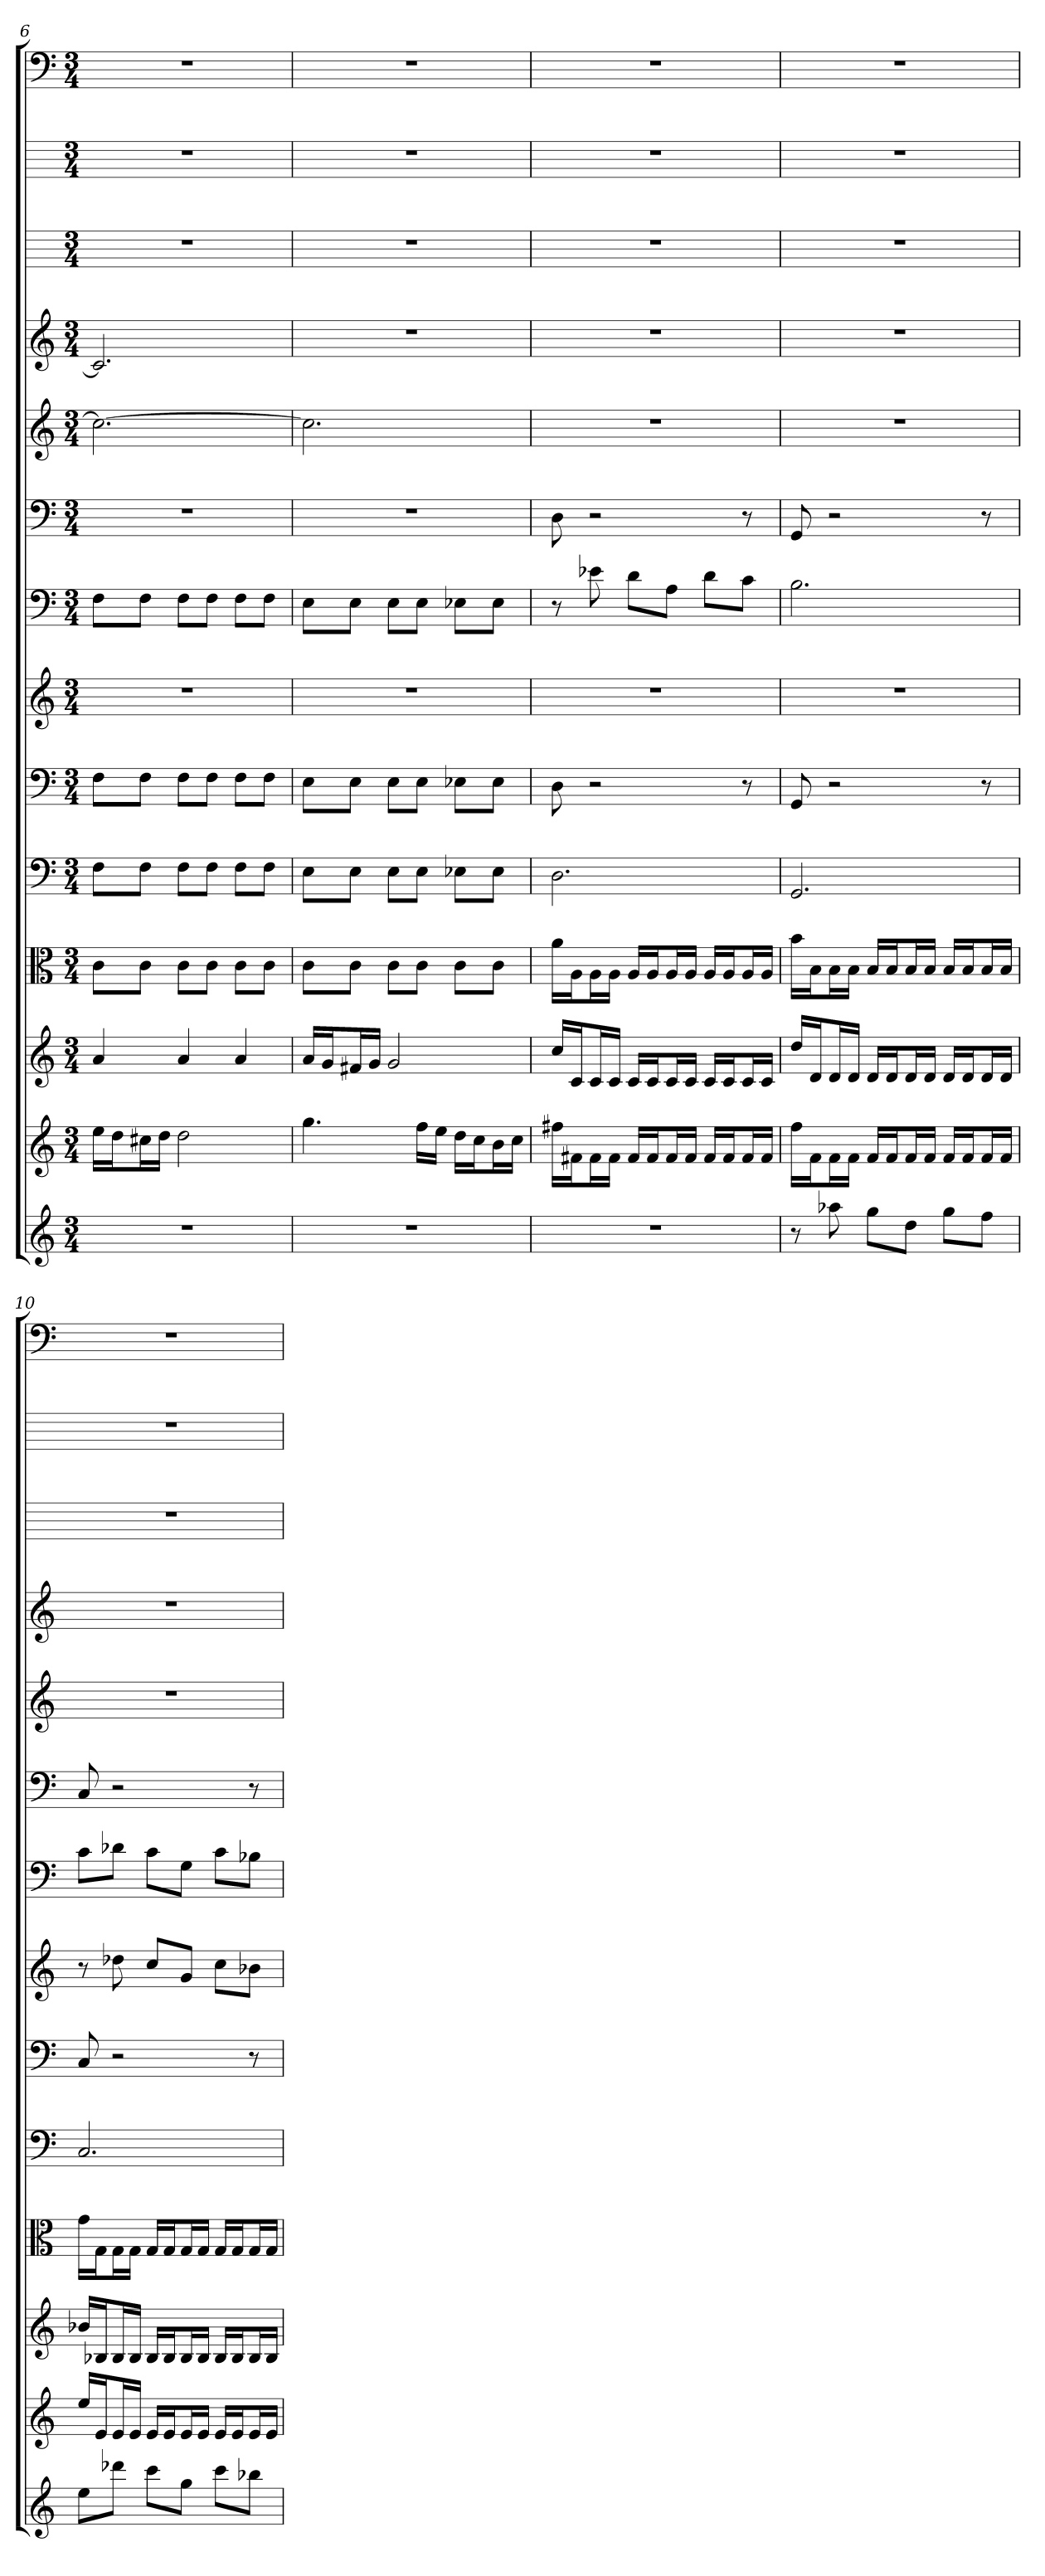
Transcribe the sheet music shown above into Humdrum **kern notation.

**kern	**kern	**kern	**kern	**kern	**kern	**kern	**kern	**kern	**kern	**kern	**kern	**kern	**kern
*part14	*part13	*part12	*part11	*part10	*part9	*part8	*part7	*part6	*part5	*part4	*part3	*part2	*part1
*staff14	*staff13	*staff12	*staff11	*staff10	*staff9	*staff8	*staff7	*staff6	*staff5	*staff4	*staff3	*staff2	*staff1
*	*	*	*clefC3	*clefF4	*clefF4	*	*clefF4	*clefF4	*	*	*	*	*clefF4
*k[]	*k[]	*k[]	*k[]	*k[]	*k[]	*k[]	*k[]	*k[]	*k[]	*k[]	*k[]	*k[]	*k[]
*C:	*C:	*C:	*C:	*C:	*C:	*C:	*C:	*C:	*C:	*C:	*C:	*C:	*C:
*M3/4	*M3/4	*M3/4	*M3/4	*M3/4	*M3/4	*M3/4	*M3/4	*M3/4	*M3/4	*M3/4	*M3/4	*M3/4	*M3/4
=6	=6	=6	=6	=6	=6	=6	=6	=6	=6	=6	=6	=6	=6
2.r	16eeLL	4a	8c\L	8F\L	8F\L	2.r	8F\L	2.r	2.cc_	2.c]	2.r	2.r	2.r
.	16ddJ	.	.	.	.	.	.	.	.	.	.	.	.
.	16cc#XL	.	8c\J	8F\J	8F\J	.	8F\J	.	.	.	.	.	.
.	16ddJJ	.	.	.	.	.	.	.	.	.	.	.	.
.	2dd	4a	8c\L	8F\L	8F\L	.	8F\L	.	.	.	.	.	.
.	.	.	8c\J	8F\J	8F\J	.	8F\J	.	.	.	.	.	.
.	.	4a	8c\L	8F\L	8F\L	.	8F\L	.	.	.	.	.	.
.	.	.	8c\J	8F\J	8F\J	.	8F\J	.	.	.	.	.	.
=7	=7	=7	=7	=7	=7	=7	=7	=7	=7	=7	=7	=7	=7
2.r	4.gg	16aLL	8c\L	8E\L	8E\L	2.r	8E\L	2.r	2.cc]	2.r	2.r	2.r	2.r
.	.	16gJ	.	.	.	.	.	.	.	.	.	.	.
.	.	16f#XL	8c\J	8E\J	8E\J	.	8E\J	.	.	.	.	.	.
.	.	16gJJ	.	.	.	.	.	.	.	.	.	.	.
.	.	2g	8c\L	8E\L	8E\L	.	8E\L	.	.	.	.	.	.
.	16ffLL	.	8c\J	8E\J	8E\J	.	8E\J	.	.	.	.	.	.
.	16eeJJ	.	.	.	.	.	.	.	.	.	.	.	.
.	16ddLL	.	8c\L	8E-X\L	8E-X\L	.	8E-X\L	.	.	.	.	.	.
.	16ccJ	.	.	.	.	.	.	.	.	.	.	.	.
.	16bL	.	8c\J	8E-\J	8E-\J	.	8E-\J	.	.	.	.	.	.
.	16ccJJ	.	.	.	.	.	.	.	.	.	.	.	.
=8	=8	=8	=8	=8	=8	=8	=8	=8	=8	=8	=8	=8	=8
2.r	16ff#XLL	16ccLL	16a\LL	2.D	8D	2.r	8r	8D	2.r	2.r	2.r	2.r	2.r
.	16f#XJ	16cJ	16A\J	.	.	.	.	.	.	.	.	.	.
.	16f#L	16cL	16A\L	.	2r	.	8e-X	2r	.	.	.	.	.
.	16f#JJ	16cJJ	16A\JJ	.	.	.	.	.	.	.	.	.	.
.	16f#LL	16cLL	16A/LL	.	.	.	8d\L	.	.	.	.	.	.
.	16f#J	16cJ	16A/J	.	.	.	.	.	.	.	.	.	.
.	16f#L	16cL	16A/L	.	.	.	8A\J	.	.	.	.	.	.
.	16f#JJ	16cJJ	16A/JJ	.	.	.	.	.	.	.	.	.	.
.	16f#LL	16cLL	16A/LL	.	.	.	8d\L	.	.	.	.	.	.
.	16f#J	16cJ	16A/J	.	.	.	.	.	.	.	.	.	.
.	16f#L	16cL	16A/L	.	8r	.	8c\J	8r	.	.	.	.	.
.	16f#JJ	16cJJ	16A/JJ	.	.	.	.	.	.	.	.	.	.
=9	=9	=9	=9	=9	=9	=9	=9	=9	=9	=9	=9	=9	=9
8r	16ffLL	16ddLL	16b\LL	2.GG	8GG	2.r	2.B	8GG	2.r	2.r	2.r	2.r	2.r
.	16fJ	16dJ	16B\J	.	.	.	.	.	.	.	.	.	.
8aa-X	16fL	16dL	16B\L	.	2r	.	.	2r	.	.	.	.	.
.	16fJJ	16dJJ	16B\JJ	.	.	.	.	.	.	.	.	.	.
8ggL	16fLL	16dLL	16B/LL	.	.	.	.	.	.	.	.	.	.
.	16fJ	16dJ	16B/J	.	.	.	.	.	.	.	.	.	.
8ddJ	16fL	16dL	16B/L	.	.	.	.	.	.	.	.	.	.
.	16fJJ	16dJJ	16B/JJ	.	.	.	.	.	.	.	.	.	.
8ggL	16fLL	16dLL	16B/LL	.	.	.	.	.	.	.	.	.	.
.	16fJ	16dJ	16B/J	.	.	.	.	.	.	.	.	.	.
8ffJ	16fL	16dL	16B/L	.	8r	.	.	8r	.	.	.	.	.
.	16fJJ	16dJJ	16B/JJ	.	.	.	.	.	.	.	.	.	.
=10	=10	=10	=10	=10	=10	=10	=10	=10	=10	=10	=10	=10	=10
8eeL	16eeLL	16b-XLL	16g\LL	2.C	8C	8r	8c\L	8C	2.r	2.r	2.r	2.r	2.r
.	16eJ	16B-XJ	16G\J	.	.	.	.	.	.	.	.	.	.
8ddd-XJ	16eL	16B-L	16G\L	.	2r	8dd-X	8d-X\J	2r	.	.	.	.	.
.	16eJJ	16B-JJ	16G\JJ	.	.	.	.	.	.	.	.	.	.
8cccL	16eLL	16B-LL	16G/LL	.	.	8ccL	8c\L	.	.	.	.	.	.
.	16eJ	16B-J	16G/J	.	.	.	.	.	.	.	.	.	.
8ggJ	16eL	16B-L	16G/L	.	.	8gJ	8G\J	.	.	.	.	.	.
.	16eJJ	16B-JJ	16G/JJ	.	.	.	.	.	.	.	.	.	.
8cccL	16eLL	16B-LL	16G/LL	.	.	8ccL	8c\L	.	.	.	.	.	.
.	16eJ	16B-J	16G/J	.	.	.	.	.	.	.	.	.	.
8bb-XJ	16eL	16B-L	16G/L	.	8r	8b-XJ	8B-X\J	8r	.	.	.	.	.
.	16eJJ	16B-JJ	16G/JJ	.	.	.	.	.	.	.	.	.	.
=	=	=	=	=	=	=	=	=	=	=	=	=	=
*-	*-	*-	*-	*-	*-	*-	*-	*-	*-	*-	*-	*-	*-
